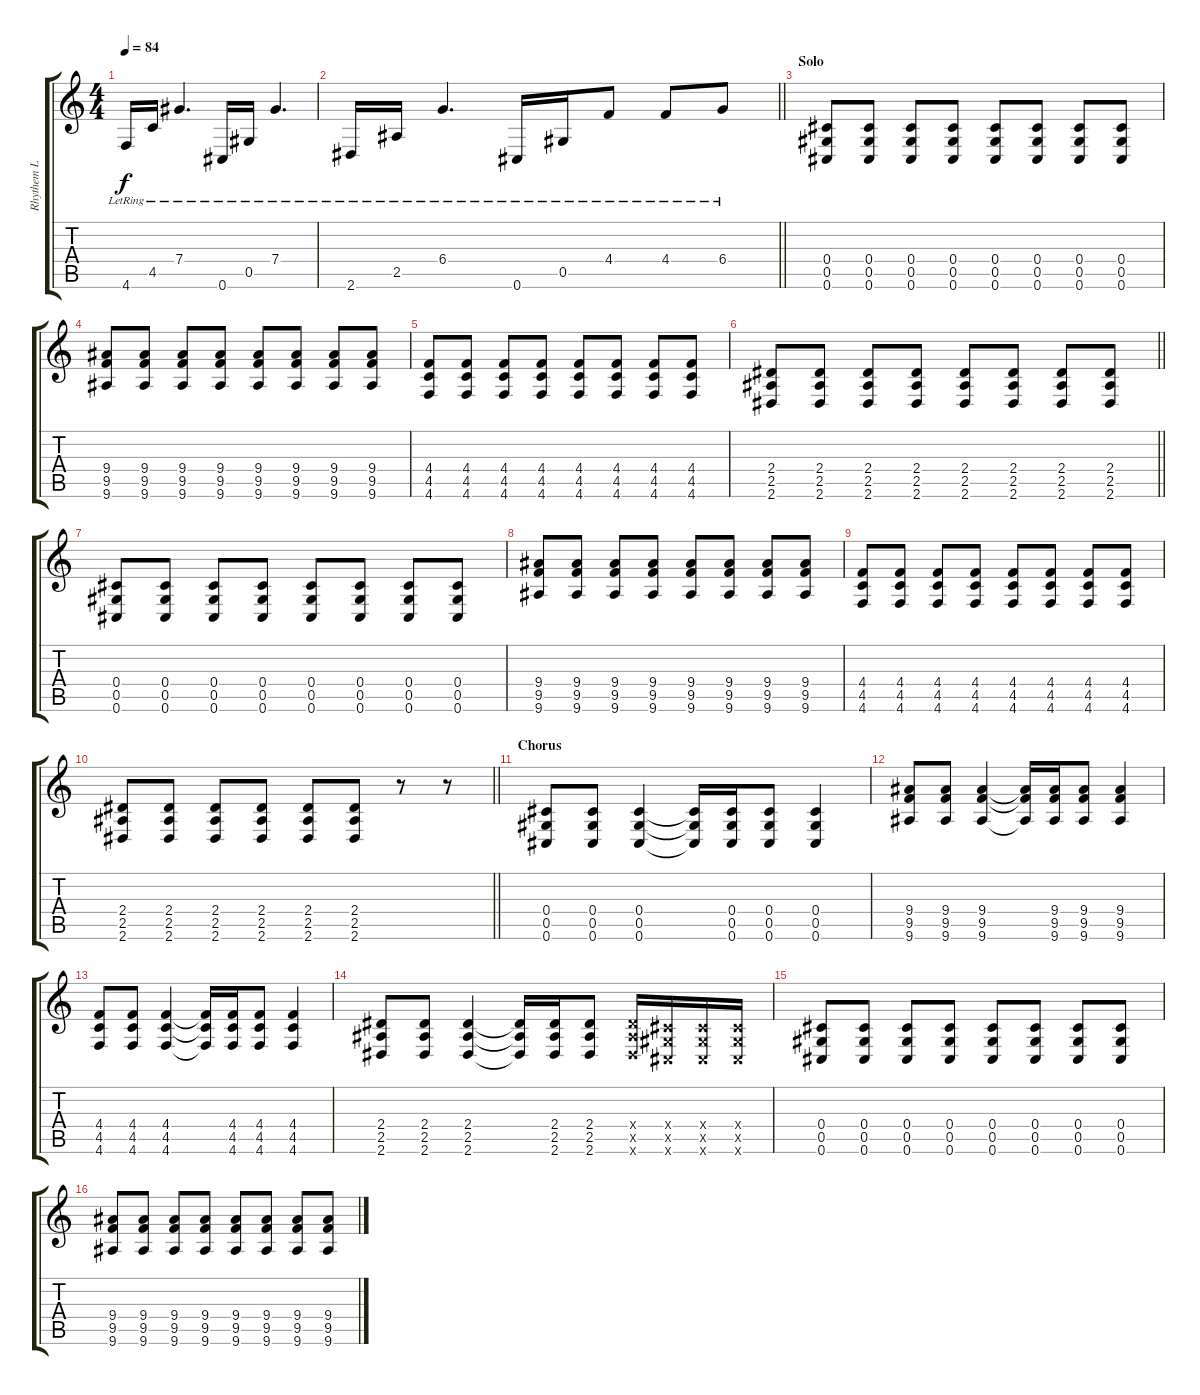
\track ("Rhythem L" "Rhythem L") {instrument electricguitarjazz}
\staff {score tabs}
\tuning (Eb4 Bb3 Gb3 Db3 Ab2 Db2) {hide}
\ts (4 4)
\tempo 84
\clef g2
\ks c
4.6{lr}.16{dy f} 4.5{lr}.16 7.4{lr}.4{d} 0.6{lr}.16 0.5{lr}.16 7.4{lr}.4{d} |
\barLineRight lightlight
2.6{lr}.16 2.5{lr}.16 6.4{lr}.4{d} 0.6{lr}.16 0.5{lr}.16 4.4{lr}.8 4.4{lr}.8 6.4{lr}.8 |
\section ("" "Solo")
(0.4 0.5 0.6).8{instrument distortionguitar} (0.4 0.5 0.6).8 (0.4 0.5 0.6).8 (0.4 0.5 0.6).8 (0.4 0.5 0.6).8 (0.4 0.5 0.6).8 (0.4 0.5 0.6).8 (0.4 0.5 0.6).8 |
(9.4 9.5 9.6).8 (9.4 9.5 9.6).8 (9.4 9.5 9.6).8 (9.4 9.5 9.6).8 (9.4 9.5 9.6).8 (9.4 9.5 9.6).8 (9.4 9.5 9.6).8 (9.4 9.5 9.6).8 |
(4.4 4.5 4.6).8 (4.4 4.5 4.6).8 (4.4 4.5 4.6).8 (4.4 4.5 4.6).8 (4.4 4.5 4.6).8 (4.4 4.5 4.6).8 (4.4 4.5 4.6).8 (4.4 4.5 4.6).8 |
\barLineRight lightlight
(2.4 2.5 2.6).8 (2.4 2.5 2.6).8 (2.4 2.5 2.6).8 (2.4 2.5 2.6).8 (2.4 2.5 2.6).8 (2.4 2.5 2.6).8 (2.4 2.5 2.6).8 (2.4 2.5 2.6).8 |
(0.4 0.5 0.6).8 (0.4 0.5 0.6).8 (0.4 0.5 0.6).8 (0.4 0.5 0.6).8 (0.4 0.5 0.6).8 (0.4 0.5 0.6).8 (0.4 0.5 0.6).8 (0.4 0.5 0.6).8 |
(9.4 9.5 9.6).8 (9.4 9.5 9.6).8 (9.4 9.5 9.6).8 (9.4 9.5 9.6).8 (9.4 9.5 9.6).8 (9.4 9.5 9.6).8 (9.4 9.5 9.6).8 (9.4 9.5 9.6).8 |
(4.4 4.5 4.6).8 (4.4 4.5 4.6).8 (4.4 4.5 4.6).8 (4.4 4.5 4.6).8 (4.4 4.5 4.6).8 (4.4 4.5 4.6).8 (4.4 4.5 4.6).8 (4.4 4.5 4.6).8 |
\barLineRight lightlight
(2.4 2.5 2.6).8 (2.4 2.5 2.6).8 (2.4 2.5 2.6).8 (2.4 2.5 2.6).8 (2.4 2.5 2.6).8 (2.4 2.5 2.6).8 r.8 r.8 |
\section ("" "Chorus")
(0.4 0.5 0.6).8{instrument distortionguitar} (0.4 0.5 0.6).8 (0.4 0.5 0.6).4 (0.4{t} 0.5{t} 0.6{t}).16 (0.4 0.5 0.6).16 (0.4 0.5 0.6).8 (0.4 0.5 0.6).4 |
(9.4 9.5 9.6).8 (9.4 9.5 9.6).8 (9.4 9.5 9.6).4 (9.4{t} 9.5{t} 9.6{t}).16 (9.4 9.5 9.6).16 (9.4 9.5 9.6).8 (9.4 9.5 9.6).4 |
(4.4 4.5 4.6).8 (4.4 4.5 4.6).8 (4.4 4.5 4.6).4 (4.4{t} 4.5{t} 4.6{t}).16 (4.4 4.5 4.6).16 (4.4 4.5 4.6).8 (4.4 4.5 4.6).4 |
(2.4 2.5 2.6).8 (2.4 2.5 2.6).8 (2.4 2.5 2.6).4 (2.4{t} 2.5{t} 2.6{t}).16 (2.4 2.5 2.6).16 (2.4 2.5 2.6).8 (2.4{x} 2.5{x} 2.6{x}).16 (0.4{x} 0.5{x} 0.6{x}).16 (0.4{x} 0.5{x} 0.6{x}).16 (0.4{x} 0.5{x} 0.6{x}).16 |
(0.4 0.5 0.6).8 (0.4 0.5 0.6).8 (0.4 0.5 0.6).8 (0.4 0.5 0.6).8 (0.4 0.5 0.6).8 (0.4 0.5 0.6).8 (0.4 0.5 0.6).8 (0.4 0.5 0.6).8 |
(9.4 9.5 9.6).8 (9.4 9.5 9.6).8 (9.4 9.5 9.6).8 (9.4 9.5 9.6).8 (9.4 9.5 9.6).8 (9.4 9.5 9.6).8 (9.4 9.5 9.6).8 (9.4 9.5 9.6).8
